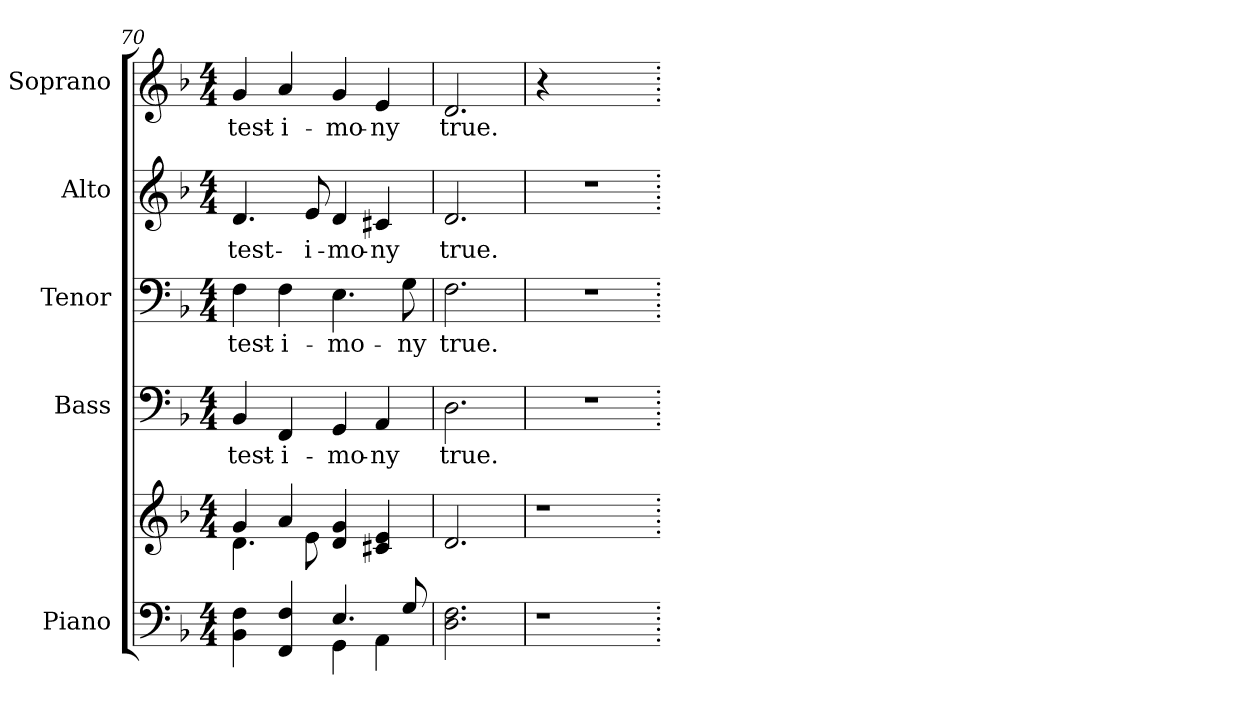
**kern	**kern	**kern	**text	**kern	**text	**kern	**text	**kern	**text
*part5	*part5	*part4	*part4	*part3	*part3	*part2	*part2	*part1	*part1
*staff6	*staff5	*staff4	*staff4	*staff3	*staff3	*staff2	*staff2	*staff1	*staff1
*I"Piano	*	*I"Bass	*	*I"Tenor	*	*I"Alto	*	*I"Soprano	*
*I'Pno.	*	*I'B.	*	*I'T.	*	*I'A.	*	*I'S.	*
!!LO:PB:g=z
*clefF4	*clefG2	*clefF4	*	*clefF4	*	*clefG2	*	*clefG2	*
*k[b-]	*k[b-]	*k[b-]	*	*k[b-]	*	*k[b-]	*	*k[b-]	*
*F:	*F:	*F:	*	*F:	*	*F:	*	*F:	*
*M4/4	*M4/4	*M4/4	*	*M4/4	*	*M4/4	*	*M4/4	*
=70	=70	=70	=70	=70	=70	=70	=70	=70	=70
*^	*^	*	*	*	*	*	*	*	*
!	!	!	!	!	!LO:LY:b:color=#000000	!	!	!	!	!	!
!	!	!	!	!	!	!	!LO:LY:b:color=#000000	!	!	!	!
!	!	!	!	!	!	!	!	!	!LO:LY:b:color=#000000	!	!
!	!	!	!	!	!	!	!	!	!	!	!LO:LY:b:color=#000000
4BB-i\ 4Fi	2ryy	4gi/	4.di\	4BB-i/	test-	4Fi\	test-	4.di/	test-	4gi/	test-
!	!	!	!	!	!LO:LY:b:color=#000000	!	!	!	!	!	!
!	!	!	!	!	!	!	!LO:LY:b:color=#000000	!	!	!	!
!	!	!	!	!	!	!	!	!	!	!	!LO:LY:b:color=#000000
4FFi/ 4Fi	.	4ai/	.	4FFi/	-i-	4Fi\	-i-	.	.	4ai/	-i-
!	!	!	!	!	!	!	!	!	!LO:LY:b:color=#000000	!	!
.	.	.	8ei\	.	.	.	.	8ei/	-i-	.	.
!	!	!	!	!	!LO:LY:b:color=#000000	!	!	!	!	!	!
!	!	!	!	!	!	!	!LO:LY:b:color=#000000	!	!	!	!
!	!	!	!	!	!	!	!	!	!LO:LY:b:color=#000000	!	!
!	!	!	!	!	!	!	!	!	!	!	!LO:LY:b:color=#000000
4.Ei/	4GGi\	4di/ 4gi	2ryy	4GGi/	-mo-	4.Ei\	-mo-	4di/	-mo-	4gi/	-mo-
!	!	!	!	!	!LO:LY:b:color=#000000	!	!	!	!	!	!
!	!	!	!	!	!	!	!	!	!LO:LY:b:color=#000000	!	!
!	!	!	!	!	!	!	!	!	!	!	!LO:LY:b:color=#000000
.	4AAi\	4c#Xi/ 4ei	.	4AAi/	-ny	.	.	4c#Xi/	-ny	4ei/	-ny
!	!	!	!	!	!	!	!LO:LY:b:color=#000000	!	!	!	!
8Gi/	.	.	.	.	.	8Gi\	-ny	.	.	.	.
*v	*v	*	*	*	*	*	*	*	*	*	*
*	*v	*v	*	*	*	*	*	*	*	*
=71	=71	=71	=71	=71	=71	=71	=71	=71	=71
!	!	!	!LO:LY:b:color=#000000	!	!	!	!	!	!
!	!	!	!	!	!LO:LY:b:color=#000000	!	!	!	!
!	!	!	!	!	!	!	!LO:LY:b:color=#000000	!	!
!	!	!	!	!	!	!	!	!	!LO:LY:b:color=#000000
2.Di\ 2.Fi	2.di/	2.Di\	true.	2.Fi\	true.	2.di/	true.	2.di/	true.
=72	=72	=72	=72	=72	=72	=72	=72	=72	=72
!LO:N:vis=1	!LO:N:vis=1	!LO:N:vis=1	!	!LO:N:vis=1	!	!LO:N:vis=1	!	!	!
4r	4r	1r	.	1r	.	1r	.	4r	.
2.ryy	2.ryy	.	.	.	.	.	.	2.ryy	.
=.	=.	=.	=.	=.	=.	=.	=.	=.	=.
*-	*-	*-	*-	*-	*-	*-	*-	*-	*-
